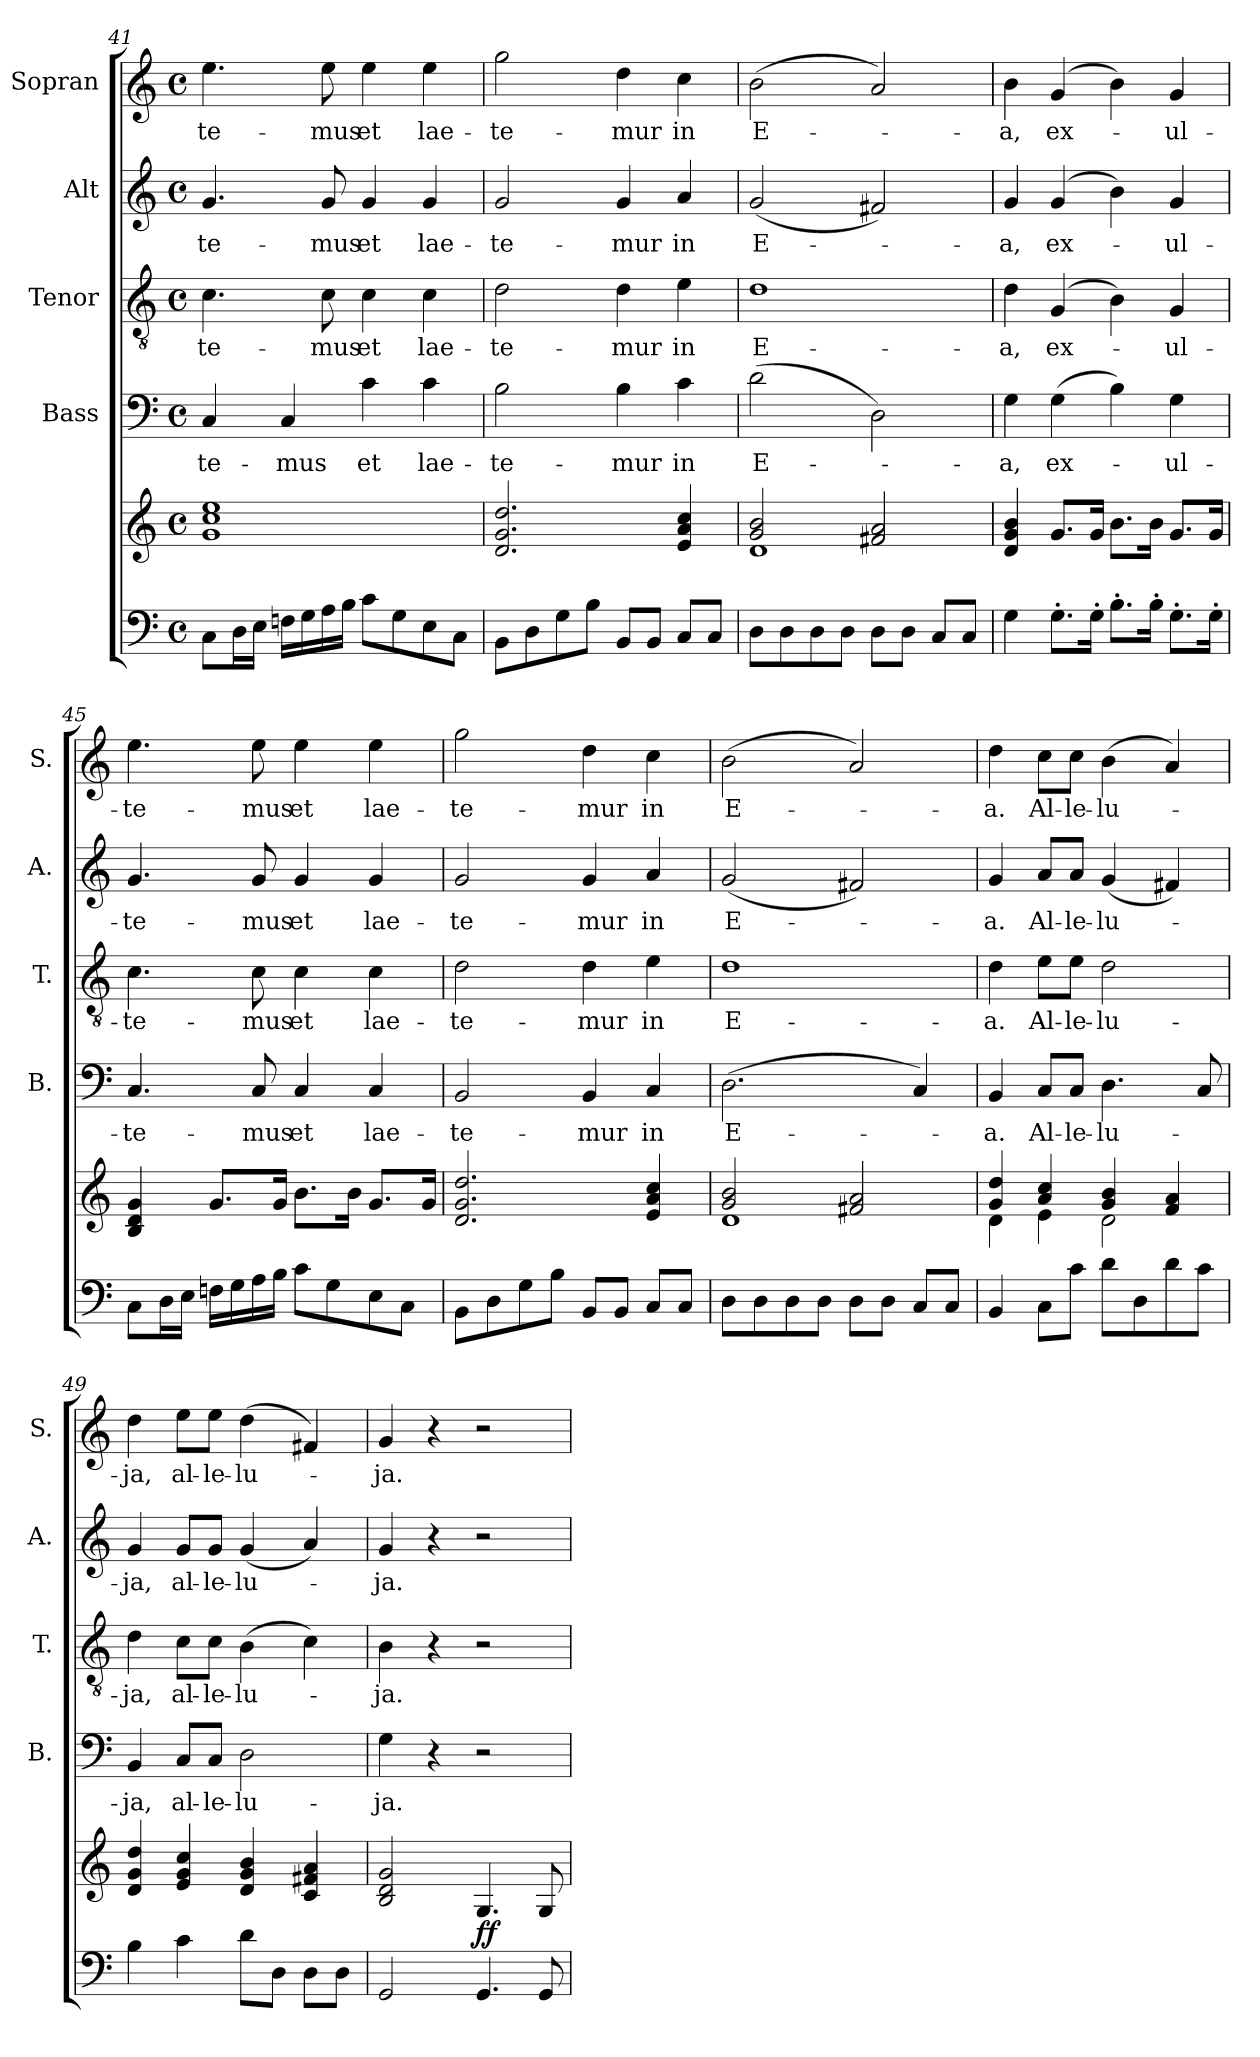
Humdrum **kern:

**kern	**kern	**dynam	**kern	**text	**kern	**text	**kern	**text	**kern	**text
*part5	*part5	*part5	*part4	*part4	*part3	*part3	*part2	*part2	*part1	*part1
*staff6	*staff5	*staff5/6	*staff4	*staff4	*staff3	*staff3	*staff2	*staff2	*staff1	*staff1
*	*	*	*I"Bass	*	*I"Tenor	*	*I"Alt	*	*I"Sopran	*
*	*	*	*I'B.	*	*I'T.	*	*I'A.	*	*I'S.	*
*clefF4	*clefG2	*	*clefF4	*	*clefGv2	*	*clefG2	*	*clefG2	*
*k[]	*k[]	*	*k[]	*	*k[]	*	*k[]	*	*k[]	*
*C:	*C:	*	*C:	*	*C:	*	*C:	*	*C:	*
*M4/4	*M4/4	*	*M4/4	*	*M4/4	*	*M4/4	*	*M4/4	*
*met(c)	*met(c)	*	*met(c)	*	*met(c)	*	*met(c)	*	*met(c)	*
=41	=41	=41	=41	=41	=41	=41	=41	=41	=41	=41
!	!	!	!	!LO:LY:b	!	!LO:LY:b	!	!LO:LY:b	!	!LO:LY:b
8C\L	1g 1cc 1ee	.	4C/	-te-	4.c\	-te-	4.g/	-te-	4.ee\	-te-
16D\L	.	.	.	.	.	.	.	.	.	.
16E\JJ	.	.	.	.	.	.	.	.	.	.
!	!	!	!	!LO:LY:b	!	!	!	!	!	!
16Fn\LL	.	.	4C/	-mus	.	.	.	.	.	.
16G\	.	.	.	.	.	.	.	.	.	.
!	!	!	!	!	!	!LO:LY:b	!	!LO:LY:b	!	!LO:LY:b
16A\	.	.	.	.	8c\	-mus	8g/	-mus	8ee\	-mus
16B\JJ	.	.	.	.	.	.	.	.	.	.
!	!	!	!	!LO:LY:b	!	!LO:LY:b	!	!LO:LY:b	!	!LO:LY:b
8c\L	.	.	4c\	et	4c\	et	4g/	et	4ee\	et
8G\	.	.	.	.	.	.	.	.	.	.
!	!	!	!	!LO:LY:b	!	!LO:LY:b	!	!LO:LY:b	!	!LO:LY:b
8E\	.	.	4c\	lae-	4c\	lae-	4g/	lae-	4ee\	lae-
8C\J	.	.	.	.	.	.	.	.	.	.
=42	=42	=42	=42	=42	=42	=42	=42	=42	=42	=42
!	!	!	!	!LO:LY:b	!	!LO:LY:b	!	!LO:LY:b	!	!LO:LY:b
8BB\L	2.d/ 2.g/ 2.dd/	.	2B\	-te-	2d\	-te-	2g/	-te-	2gg\	-te-
8D\	.	.	.	.	.	.	.	.	.	.
8G\	.	.	.	.	.	.	.	.	.	.
8B\J	.	.	.	.	.	.	.	.	.	.
!	!	!	!	!LO:LY:b	!	!LO:LY:b	!	!LO:LY:b	!	!LO:LY:b
8BB/L	.	.	4B\	-mur	4d\	-mur	4g/	-mur	4dd\	-mur
8BB/J	.	.	.	.	.	.	.	.	.	.
!	!	!	!	!LO:LY:b	!	!LO:LY:b	!	!LO:LY:b	!	!LO:LY:b
8C/L	4e/ 4a/ 4cc/	.	4c\	in	4e\	in	4a/	in	4cc\	in
8C/J	.	.	.	.	.	.	.	.	.	.
!!LO:PB:g=z
=43	=43	=43	=43	=43	=43	=43	=43	=43	=43	=43
*	*^	*	*	*	*	*	*	*	*	*
!	!	!	!	!	!LO:LY:b	!	!LO:LY:b	!	!LO:LY:b	!	!LO:LY:b
8D\L	2g/ 2b/	1d	.	(>2d\	E-	1d	E-	(<2g/	E-	(>2b\	E-
8D\	.	.	.	.	.	.	.	.	.	.	.
8D\	.	.	.	.	.	.	.	.	.	.	.
8D\J	.	.	.	.	.	.	.	.	.	.	.
8D\L	2f#X/ 2a/	.	.	2D\)	.	.	.	2f#X/)	.	2a/)	.
8D\J	.	.	.	.	.	.	.	.	.	.	.
8C/L	.	.	.	.	.	.	.	.	.	.	.
8C/J	.	.	.	.	.	.	.	.	.	.	.
*	*v	*v	*	*	*	*	*	*	*	*	*
=44	=44	=44	=44	=44	=44	=44	=44	=44	=44	=44
!	!	!	!	!LO:LY:b	!	!LO:LY:b	!	!LO:LY:b	!	!LO:LY:b
4G\	4d/ 4g/ 4b/	.	4G\	-a,	4d\	-a,	4g/	-a,	4b\	-a,
!	!	!	!	!LO:LY:b	!	!LO:LY:b	!	!LO:LY:b	!	!LO:LY:b
8.G'>\L	8.g/L	.	(>4G\	ex-	(4G/	ex-	(4g/	ex-	(4g/	ex-
16G'>\Jk	16g/Jk	.	.	.	.	.	.	.	.	.
8.B'>\L	8.b\L	.	4B\)	.	4B\)	.	4b\)	.	4b\)	.
16B'>\Jk	16b\Jk	.	.	.	.	.	.	.	.	.
!	!	!	!	!LO:LY:b	!	!LO:LY:b	!	!LO:LY:b	!	!LO:LY:b
8.G'>\L	8.g/L	.	4G\	-ul-	4G/	-ul-	4g/	-ul-	4g/	-ul-
16G'>\Jk	16g/Jk	.	.	.	.	.	.	.	.	.
=45	=45	=45	=45	=45	=45	=45	=45	=45	=45	=45
!	!	!	!	!LO:LY:b	!	!LO:LY:b	!	!LO:LY:b	!	!LO:LY:b
8C\L	4B/ 4d/ 4g/	.	4.C/	-te-	4.c\	-te-	4.g/	-te-	4.ee\	-te-
16D\L	.	.	.	.	.	.	.	.	.	.
16E\JJ	.	.	.	.	.	.	.	.	.	.
16Fn\LL	8.g/L	.	.	.	.	.	.	.	.	.
16G\	.	.	.	.	.	.	.	.	.	.
!	!	!	!	!LO:LY:b	!	!LO:LY:b	!	!LO:LY:b	!	!LO:LY:b
16A\	.	.	8C/	-mus	8c\	-mus	8g/	-mus	8ee\	-mus
16B\JJ	16g/Jk	.	.	.	.	.	.	.	.	.
!	!	!	!	!LO:LY:b	!	!LO:LY:b	!	!LO:LY:b	!	!LO:LY:b
8c\L	8.b\L	.	4C/	et	4c\	et	4g/	et	4ee\	et
8G\	.	.	.	.	.	.	.	.	.	.
.	16b\Jk	.	.	.	.	.	.	.	.	.
!	!	!	!	!LO:LY:b	!	!LO:LY:b	!	!LO:LY:b	!	!LO:LY:b
8E\	8.g/L	.	4C/	lae-	4c\	lae-	4g/	lae-	4ee\	lae-
8C\J	.	.	.	.	.	.	.	.	.	.
.	16g/Jk	.	.	.	.	.	.	.	.	.
=46	=46	=46	=46	=46	=46	=46	=46	=46	=46	=46
!	!	!	!	!LO:LY:b	!	!LO:LY:b	!	!LO:LY:b	!	!LO:LY:b
8BB\L	2.d/ 2.g/ 2.dd/	.	2BB/	-te-	2d\	-te-	2g/	-te-	2gg\	-te-
8D\	.	.	.	.	.	.	.	.	.	.
8G\	.	.	.	.	.	.	.	.	.	.
8B\J	.	.	.	.	.	.	.	.	.	.
!	!	!	!	!LO:LY:b	!	!LO:LY:b	!	!LO:LY:b	!	!LO:LY:b
8BB/L	.	.	4BB/	-mur	4d\	-mur	4g/	-mur	4dd\	-mur
8BB/J	.	.	.	.	.	.	.	.	.	.
!	!	!	!	!LO:LY:b	!	!LO:LY:b	!	!LO:LY:b	!	!LO:LY:b
8C/L	4e/ 4a/ 4cc/	.	4C/	in	4e\	in	4a/	in	4cc\	in
8C/J	.	.	.	.	.	.	.	.	.	.
!!LO:LB:g=z
=47	=47	=47	=47	=47	=47	=47	=47	=47	=47	=47
*	*^	*	*	*	*	*	*	*	*	*
!	!	!	!	!	!LO:LY:b	!	!LO:LY:b	!	!LO:LY:b	!	!LO:LY:b
8D\L	2g/ 2b/	1d	.	(>2.D\	E-	1d	E-	(<2g/	E-	(>2b\	E-
8D\	.	.	.	.	.	.	.	.	.	.	.
8D\	.	.	.	.	.	.	.	.	.	.	.
8D\J	.	.	.	.	.	.	.	.	.	.	.
8D\L	2f#X/ 2a/	.	.	.	.	.	.	2f#X/)	.	2a/)	.
8D\J	.	.	.	.	.	.	.	.	.	.	.
8C/L	.	.	.	4C/)	.	.	.	.	.	.	.
8C/J	.	.	.	.	.	.	.	.	.	.	.
=48	=48	=48	=48	=48	=48	=48	=48	=48	=48	=48	=48
!	!	!	!	!	!LO:LY:b	!	!LO:LY:b	!	!LO:LY:b	!	!LO:LY:b
4BB/	4g/ 4dd/	4d\	.	4BB/	-a.	4d\	-a.	4g/	-a.	4dd\	-a.
!	!	!	!	!	!LO:LY:b	!	!LO:LY:b	!	!LO:LY:b	!	!LO:LY:b
8C\L	4a/ 4cc/	4e\	.	8C/L	Al-	8e\L	Al-	8a/L	Al-	8cc\L	Al-
!	!	!	!	!	!LO:LY:b	!	!LO:LY:b	!	!LO:LY:b	!	!LO:LY:b
8c\J	.	.	.	8C/J	-le-	8e\J	-le-	8a/J	-le-	8cc\J	-le-
!	!	!	!	!	!LO:LY:b	!	!LO:LY:b	!	!LO:LY:b	!	!LO:LY:b
8d\L	4g/ 4b/	2d\	.	4.D\	-lu-	2d\	-lu-	(<4g/	-lu-	(>4b\	-lu-
8D\	.	.	.	.	.	.	.	.	.	.	.
8d\	4f/ 4a/	.	.	.	.	.	.	4f#X/)	.	4a/)	.
8c\J	.	.	.	8C/	.	.	.	.	.	.	.
*	*v	*v	*	*	*	*	*	*	*	*	*
=49	=49	=49	=49	=49	=49	=49	=49	=49	=49	=49
!	!	!	!	!LO:LY:b	!	!LO:LY:b	!	!LO:LY:b	!	!LO:LY:b
4B\	4d/ 4g/ 4dd/	.	4BB/	-ja,	4d\	-ja,	4g/	-ja,	4dd\	-ja,
!	!	!	!	!LO:LY:b	!	!LO:LY:b	!	!LO:LY:b	!	!LO:LY:b
4c\	4e/ 4g/ 4cc/	.	8C/L	al-	8c\L	al-	8g/L	al-	8ee\L	al-
!	!	!	!	!LO:LY:b	!	!LO:LY:b	!	!LO:LY:b	!	!LO:LY:b
.	.	.	8C/J	-le-	8c\J	-le-	8g/J	-le-	8ee\J	-le-
!	!	!	!	!LO:LY:b	!	!LO:LY:b	!	!LO:LY:b	!	!LO:LY:b
8d\L	4d/ 4g/ 4b/	.	2D\	-lu-	(>4B\	-lu-	(<4g/	-lu-	(>4dd\	-lu-
8D\J	.	.	.	.	.	.	.	.	.	.
8D\L	4c/ 4f#X/ 4a/	.	.	.	4c\)	.	4a/)	.	4f#X/)	.
8D\J	.	.	.	.	.	.	.	.	.	.
!!LO:PB:g=z
=50	=50	=50	=50	=50	=50	=50	=50	=50	=50	=50
!	!	!	!	!LO:LY:b	!	!LO:LY:b	!	!LO:LY:b	!	!LO:LY:b
2GG/	2B/ 2d/ 2g/	.	4G\	-ja.	4B\	-ja.	4g/	-ja.	4g/	-ja.
.	.	.	4r	.	4r	.	4r	.	4r	.
!	!	!LO:DY:b	!	!	!	!	!	!	!	!
4.GG/	4.G/	ff	2r	.	2r	.	2r	.	2r	.
8GG/	8G/	.	.	.	.	.	.	.	.	.
=	=	=	=	=	=	=	=	=	=	=
*-	*-	*-	*-	*-	*-	*-	*-	*-	*-	*-
